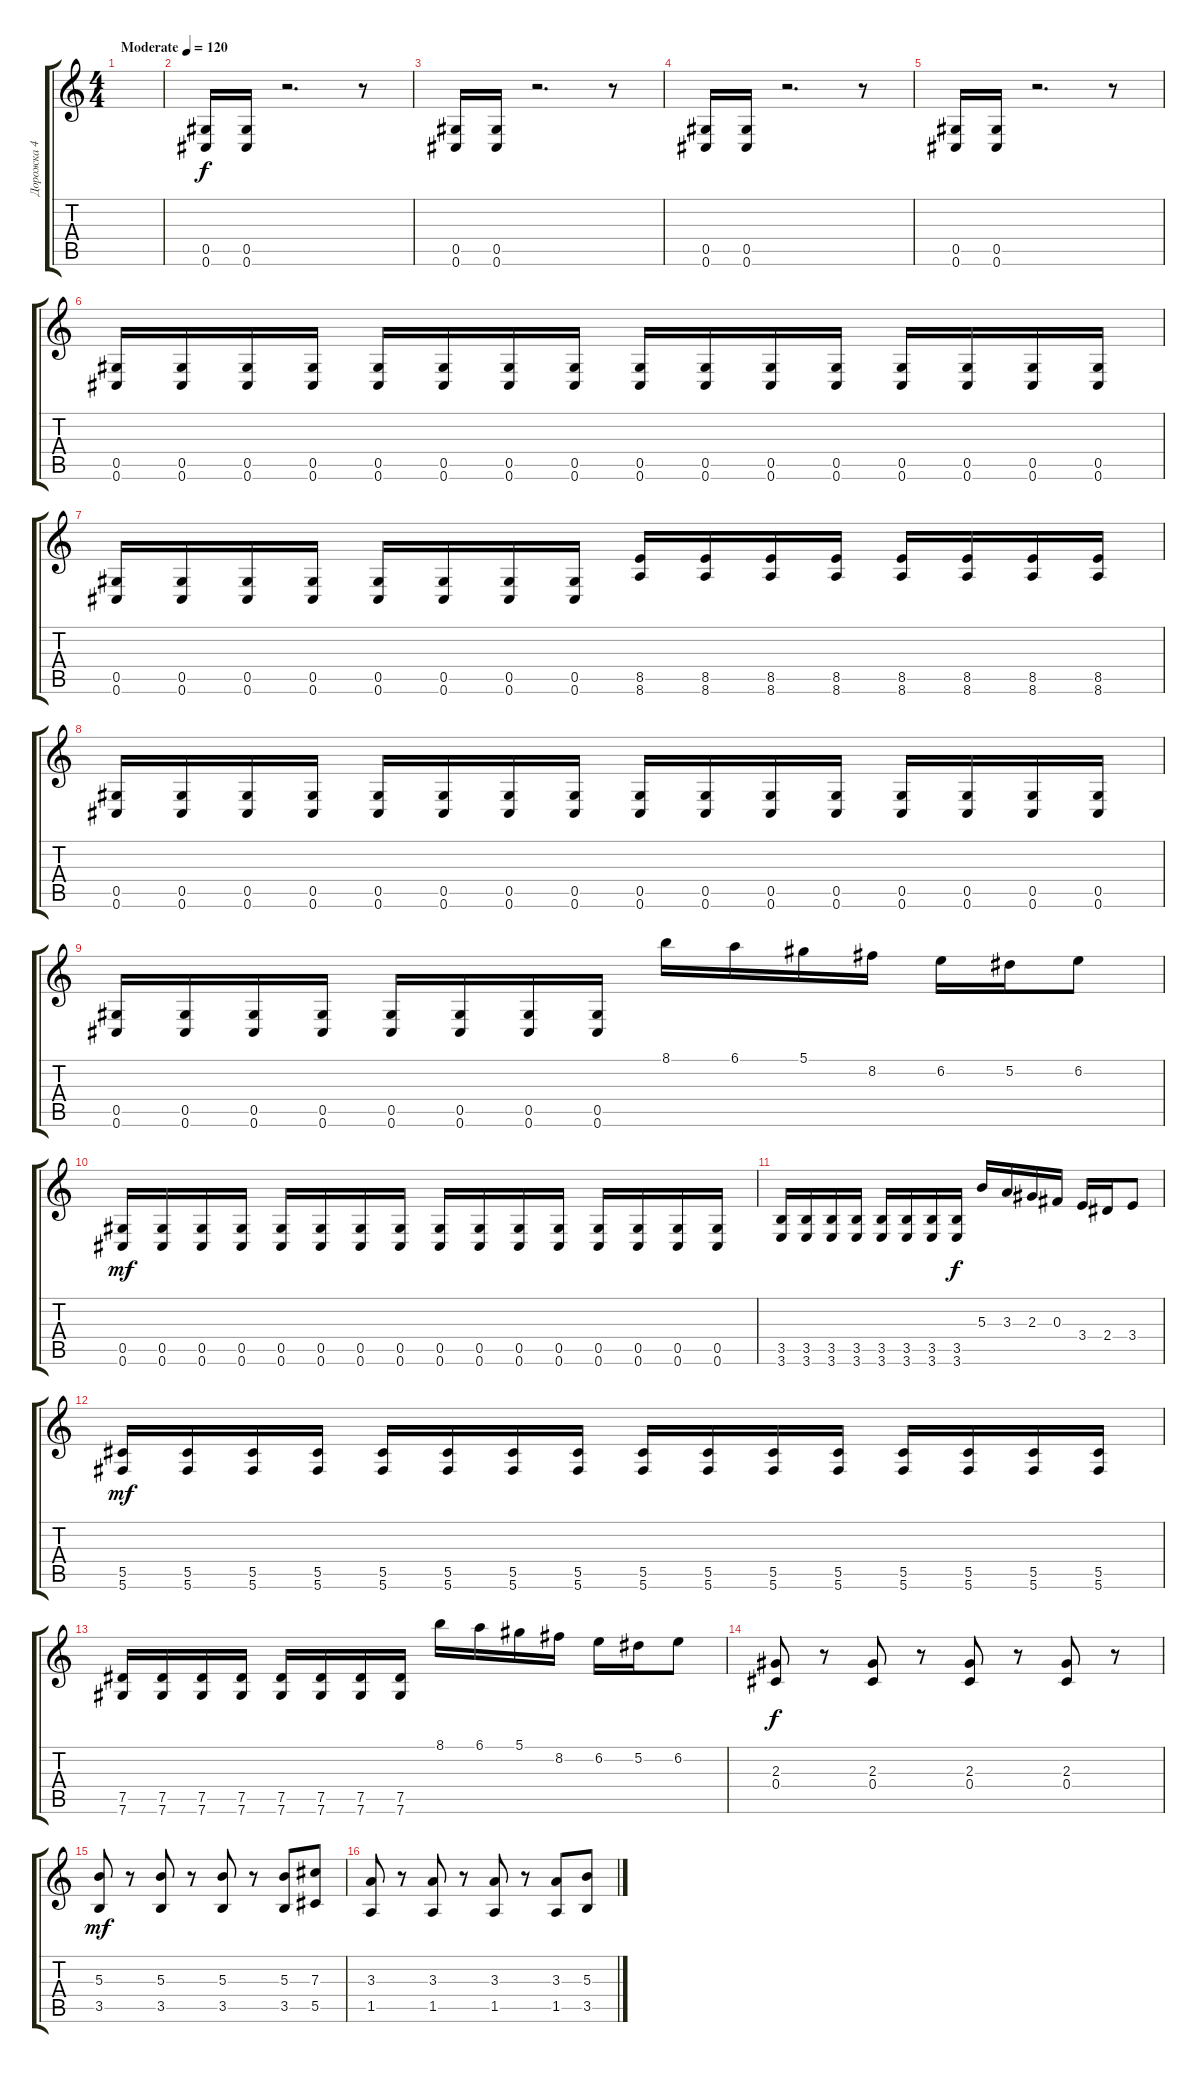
\track ("Дорожка 4" "Дорожка 4") {instrument distortionguitar}
\staff {score tabs}
\tuning (Eb4 Bb3 Gb3 Db3 Ab2 Db2) {hide}
\ts (4 4)
\tempo (120 "Moderate")
\clef g2
\ks c
|
(0.5 0.6).16 (0.5 0.6).16 r.2{d} r.8 |
(0.5 0.6).16 (0.5 0.6).16 r.2{d} r.8 |
(0.5 0.6).16 (0.5 0.6).16 r.2{d} r.8 |
(0.5 0.6).16 (0.5 0.6).16 r.2{d} r.8 |
(0.5 0.6).16 (0.5 0.6).16 (0.5 0.6).16 (0.5 0.6).16 (0.5 0.6).16 (0.5 0.6).16 (0.5 0.6).16 (0.5 0.6).16 (0.5 0.6).16 (0.5 0.6).16 (0.5 0.6).16 (0.5 0.6).16 (0.5 0.6).16 (0.5 0.6).16 (0.5 0.6).16 (0.5 0.6).16 |
(0.5 0.6).16 (0.5 0.6).16 (0.5 0.6).16 (0.5 0.6).16 (0.5 0.6).16 (0.5 0.6).16 (0.5 0.6).16 (0.5 0.6).16 (8.5 8.6).16 (8.5 8.6).16 (8.5 8.6).16 (8.5 8.6).16 (8.5 8.6).16 (8.5 8.6).16 (8.5 8.6).16 (8.5 8.6).16 |
(0.5 0.6).16 (0.5 0.6).16 (0.5 0.6).16 (0.5 0.6).16 (0.5 0.6).16 (0.5 0.6).16 (0.5 0.6).16 (0.5 0.6).16 (0.5 0.6).16 (0.5 0.6).16 (0.5 0.6).16 (0.5 0.6).16 (0.5 0.6).16 (0.5 0.6).16 (0.5 0.6).16 (0.5 0.6).16 |
(0.5 0.6).16 (0.5 0.6).16 (0.5 0.6).16 (0.5 0.6).16 (0.5 0.6).16 (0.5 0.6).16 (0.5 0.6).16 (0.5 0.6).16 8.1.16 6.1.16 5.1.16 8.2.16 6.2.16 5.2.16 6.2.8 |
(0.5 0.6).16{dy mf} (0.5 0.6).16 (0.5 0.6).16 (0.5 0.6).16 (0.5 0.6).16 (0.5 0.6).16 (0.5 0.6).16 (0.5 0.6).16 (0.5 0.6).16 (0.5 0.6).16 (0.5 0.6).16 (0.5 0.6).16 (0.5 0.6).16 (0.5 0.6).16 (0.5 0.6).16 (0.5 0.6).16 |
(3.5 3.6).16 (3.5 3.6).16 (3.5 3.6).16 (3.5 3.6).16 (3.5 3.6).16 (3.5 3.6).16 (3.5 3.6).16 (3.5 3.6).16{dy f} 5.3.16 3.3.16 2.3.16 0.3.16 3.4.16 2.4.16 3.4.8 |
(5.5 5.6).16{dy mf} (5.5 5.6).16 (5.5 5.6).16 (5.5 5.6).16 (5.5 5.6).16 (5.5 5.6).16 (5.5 5.6).16 (5.5 5.6).16 (5.5 5.6).16 (5.5 5.6).16 (5.5 5.6).16 (5.5 5.6).16 (5.5 5.6).16 (5.5 5.6).16 (5.5 5.6).16 (5.5 5.6).16 |
(7.5 7.6).16 (7.5 7.6).16 (7.5 7.6).16 (7.5 7.6).16 (7.5 7.6).16 (7.5 7.6).16 (7.5 7.6).16 (7.5 7.6).16 8.1.16 6.1.16 5.1.16 8.2.16 6.2.16 5.2.16 6.2.8 |
(2.3 0.4).8{dy f} r.8 (2.3 0.4).8 r.8 (2.3 0.4).8 r.8 (2.3 0.4).8 r.8 |
(5.3 3.5).8{dy mf} r.8 (5.3 3.5).8 r.8 (5.3 3.5).8 r.8 (5.3 3.5).8 (7.3 5.5).8 |
(3.3 1.5).8 r.8 (3.3 1.5).8 r.8 (3.3 1.5).8 r.8 (3.3 1.5).8 (5.3 3.5).8
